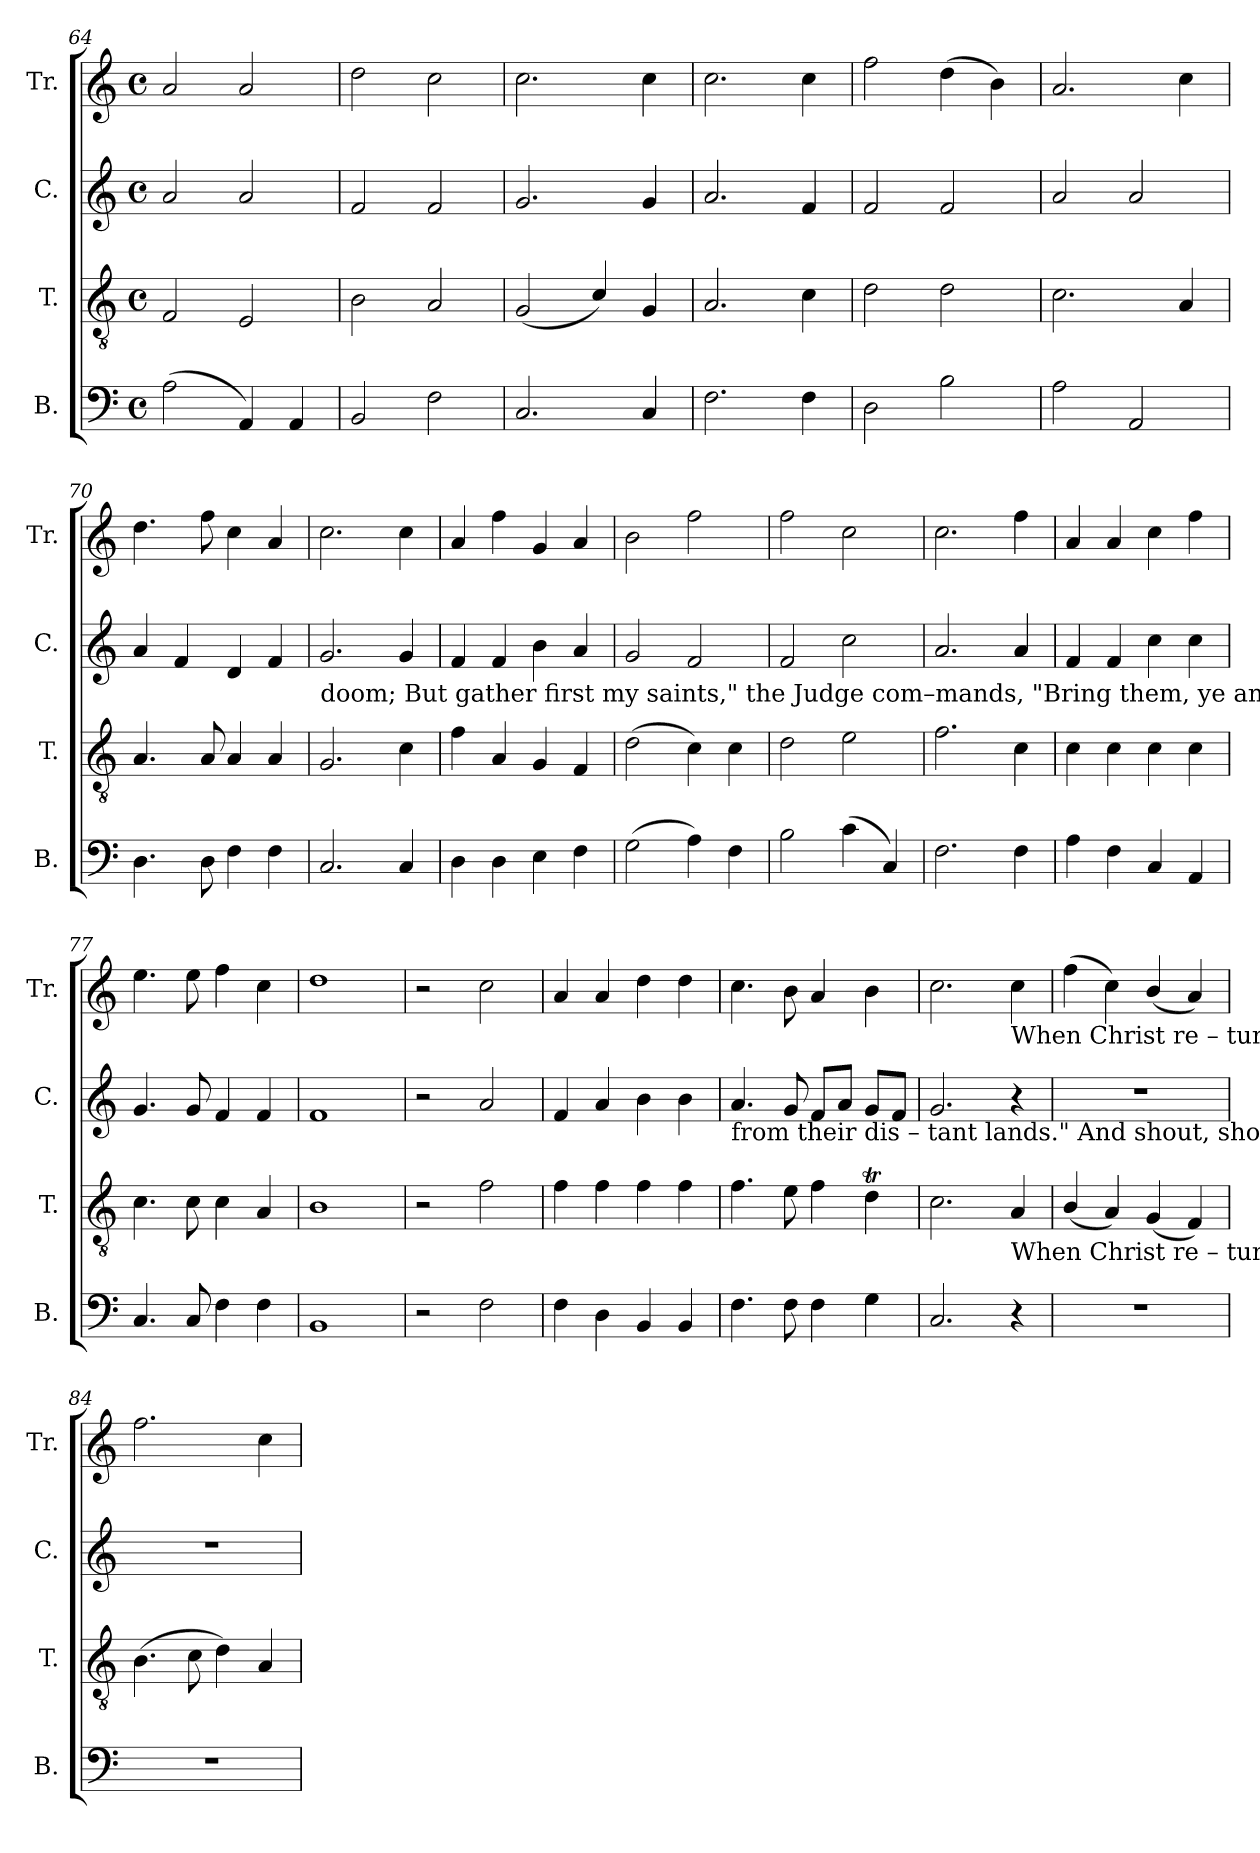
**kern	**kern	**kern	**kern
*part4	*part3	*part2	*part1
*staff4	*staff3	*staff2	*staff1
*I"B.	*I"T.	*I"C.	*I"Tr.
*I'B.	*I'T.	*I'C.	*I'Tr.
*clefF4	*clefGv2	*clefG2	*clefG2
*k[]	*k[]	*k[]	*k[]
*M4/4	*M4/4	*M4/4	*M4/4
*met(c)	*met(c)	*met(c)	*met(c)
=64	=64	=64	=64
(2A\	2F/	2a/	2a/
4AA/)	2E/	2a/	2a/
4AA/	.	.	.
=65	=65	=65	=65
2BB/	2B\	2f/	2dd\
2F\	2A/	2f/	2cc\
=66	=66	=66	=66
2.C/	(2G/	2.g/	2.cc\
.	4c/)	.	.
4C/	4G/	4g/	4cc\
=67	=67	=67	=67
2.F\	2.A/	2.a/	2.cc\
4F\	4c\	4f/	4cc\
=68	=68	=68	=68
2D\	2d\	2f/	2ff\
2B\	2d\	2f/	(4dd\
.	.	.	4b\)
=69	=69	=69	=69
2A\	2.c\	2a/	2.a/
2AA/	.	2a/	.
.	4A/	.	4cc\
=70	=70	=70	=70
4.D\	4.A/	4a/	4.dd\
.	.	4f/	.
8D\	8A/	.	8ff\
4F\	4A/	4d/	4cc\
4F\	4A/	4f/	4a/
!!LO:LB:g=z
=71	=71	=71	=71
!	!	!LO:TX:b:t=doom; But gather first my saints," the     Judge  com–mands, "Bring them, ye angels, from their distant lands,           Bring them, ye angels,	!
2.C/	2.G/	2.g/	2.cc\
4C/	4c\	4g/	4cc\
=72	=72	=72	=72
4D\	4f\	4f/	4a/
4D\	4A/	4f/	4ff\
4E\	4G/	4b\	4g/
4F\	4F/	4a/	4a/
=73	=73	=73	=73
(2G\	(2d\	2g/	2b\
4A\)	4c\)	2f/	2ff\
4F\	4c\	.	.
=74	=74	=74	=74
2B\	2d\	2f/	2ff\
(4c\	2e\	2cc\	2cc\
4C/)	.	.	.
=75	=75	=75	=75
2.F\	2.f\	2.a/	2.cc\
4F\	4c\	4a/	4ff\
=76	=76	=76	=76
4A\	4c\	4f/	4a/
4F\	4c\	4f/	4a/
4C/	4c\	4cc\	4cc\
4AA/	4c\	4cc\	4ff\
=77	=77	=77	=77
4.C/	4.c\	4.g/	4.ee\
8C/	8c\	8g/	8ee\
4F\	4c\	4f/	4ff\
4F\	4A/	4f/	4cc\
=78	=78	=78	=78
1BB	1B	1f	1dd
=79	=79	=79	=79
2r	2r	2r	2r
2F\	2f\	2a/	2cc\
=80	=80	=80	=80
4F\	4f\	4f/	4a/
4D\	4f\	4a/	4a/
4BB/	4f\	4b\	4dd\
4BB/	4f\	4b\	4dd\
!!LO:LB:g=z
=81	=81	=81	=81
!	!	!LO:TX:b:t=from  their  dis – tant  lands."                                                                                                        And  shout,  shout,  shout,   And shout, ye  saints; he	!
4.F\	4.f\	4.a/	4.cc\
8F\	8e\	8g/	8b\
4F\	4f\	8f/L	4a/
.	.	8a/J	.
4G\	4dT\	8g/L	4b\
.	.	8f/J	.
=82	=82	=82	=82
2.C/	2.c\	2.g/	2.cc\
!	!	!	!LO:TX:b:t=When Christ re    –   turns,     wake every cheerful passion,
!	!LO:TX:b:t=When Christ re    –   turns,     wake every cheerful passion,	!	!
4r	4A/	4r	4cc\
=83	=83	=83	=83
1r	(4B/	1r	(4ff\
.	4A/)	.	4cc\)
.	(4G/	.	(4b/
.	4F/)	.	4a/)
=84	=84	=84	=84
1r	(4.B\	1r	2.ff\
.	8c\	.	.
.	4d\)	.	.
.	4A/	.	4cc\
=	=	=	=
*-	*-	*-	*-
